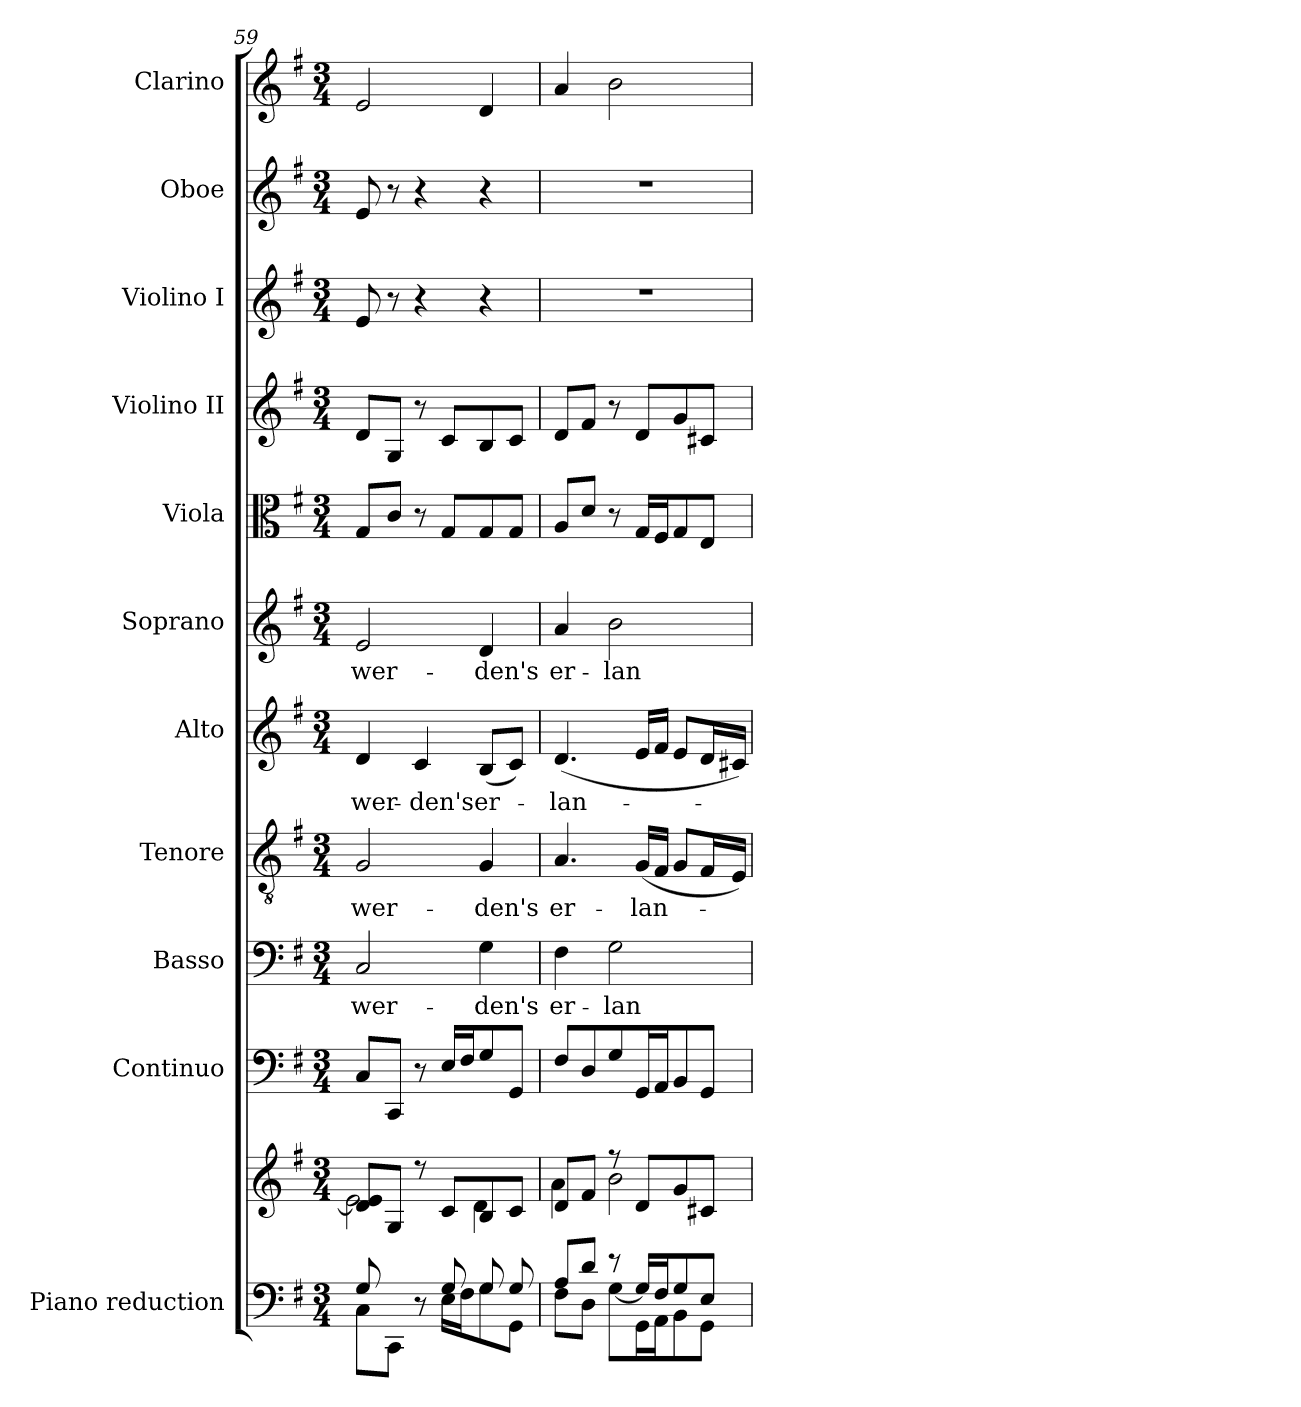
**kern	**kern	**kern	**kern	**text	**kern	**text	**kern	**text	**kern	**text	**kern	**kern	**kern	**kern	**kern
*part11	*part11	*part10	*part9	*part9	*part8	*part8	*part7	*part7	*part6	*part6	*part5	*part4	*part3	*part2	*part1
*staff12	*staff11	*staff10	*staff9	*staff9	*staff8	*staff8	*staff7	*staff7	*staff6	*staff6	*staff5	*staff4	*staff3	*staff2	*staff1
*I"Piano reduction	*	*I"Continuo	*I"Basso	*	*I"Tenore	*	*I"Alto	*	*I"Soprano	*	*I"Viola	*I"Violino II	*I"Violino I	*I"Oboe	*I"Clarino
*I'Pno	*	*	*	*	*	*	*	*	*	*	*	*	*	*I'Ob	*
*clefF4	*clefG2	*clefF4	*clefF4	*	*clefGv2	*	*clefG2	*	*clefG2	*	*clefC3	*clefG2	*clefG2	*clefG2	*clefG2
*k[f#]	*k[f#]	*k[f#]	*k[f#]	*	*k[f#]	*	*k[f#]	*	*k[f#]	*	*k[f#]	*k[f#]	*k[f#]	*k[f#]	*k[f#]
*M3/4	*M3/4	*M3/4	*M3/4	*	*M3/4	*	*M3/4	*	*M3/4	*	*M3/4	*M3/4	*M3/4	*M3/4	*M3/4
=59	=59	=59	=59	=59	=59	=59	=59	=59	=59	=59	=59	=59	=59	=59	=59
*^	*^	*	*	*	*	*	*	*	*	*	*	*	*	*	*
*	*	*	*^	*	*	*	*	*	*	*	*	*	*	*	*	*	*
!	!	!	!	!	!	!	!LO:LY:b	!	!LO:LY:b	!	!LO:LY:b	!	!LO:LY:b	!	!	!	!	!
8G/L	8C\L	8d/] 8e/L	2e\	8ryy	8C/L	2C/	wer-	2G/	wer-	4d/	wer-	2e/	wer-	8G/L	8d/L	8e/	8e/	2e/
8ryy	8CC\J	8G/J	.	8G\J	8CC/J	.	.	.	.	.	.	.	.	8c/J	8G/J	8r	8r	.
!	!	!	!	!	!	!	!	!	!	!	!LO:LY:b	!	!	!	!	!	!	!
8r	8ryy	8r	.	2ryy	8r	.	.	.	.	4c/	-den's	.	.	8r	8r	4r	4r	.
8G/L	16E\LL	8c/L	.	.	16E/LL	.	.	.	.	.	.	.	.	8G/L	8c/L	.	.	.
.	16F#\J	.	.	.	16F#/J	.	.	.	.	.	.	.	.	.	.	.	.	.
!	!	!	!	!	!	!	!LO:LY:b	!	!LO:LY:b	!	!LO:LY:b	!	!LO:LY:b	!	!	!	!	!
8G/	8G\	8B/	4d\	.	8G/	4G\	-den's	4G/	-den's	(8B/L	er-	4d/	-den's	8G/	8B/	4r	4r	4d/
8G/J	8GG\J	8c/J	.	.	8GG/J	.	.	.	.	8c/J)	.	.	.	8G/J	8c/J	.	.	.
*	*	*	*v	*v	*	*	*	*	*	*	*	*	*	*	*	*	*	*
!!LO:PB:g=z
=60	=60	=60	=60	=60	=60	=60	=60	=60	=60	=60	=60	=60	=60	=60	=60	=60	=60
!	!	!	!	!	!	!LO:LY:b	!	!LO:LY:b	!	!LO:LY:b	!	!LO:LY:b	!	!	!	!	!
8A/L	8F#\L	8d/L	4a\	8F#/L	4F#\	er-	4.A/	er-	(4.d/	-lan-	4a/	er-	8A/L	8d/L	2.r	2.r	4a/
8d/J	8D\J	8f#/J	.	8D/	.	.	.	.	.	.	.	.	8d/J	8f#/J	.	.	.
!	!	!	!	!	!	!LO:LY:b	!	!	!	!	!	!LO:LY:b	!	!	!	!	!
8r	[>8G\L	8r	2b\	8G/	2G\	-lan-	.	.	.	.	2b\	-lan-	8r	8r	.	.	2b\
!	!	!	!	!	!	!	!	!LO:LY:b	!	!	!	!	!	!	!	!	!
16G/LL]	16GG\L	8d/L	.	16GG/L	.	.	(16G/LL	-lan-	16e/LL	.	.	.	16G/LL	8d/L	.	.	.
16F#/J	16AA\J	.	.	16AA/J	.	.	16F#/JJ	.	16f#/JJ	.	.	.	16F#/J	.	.	.	.
8G/	8BB\	8g/	.	8BB/	.	.	8G/L	.	8e/L	.	.	.	8G/	8g/	.	.	.
8E/J	8GG\J	8c#X/J	.	8GG/J	.	.	16F#/L	.	16d/L	.	.	.	8E/J	8c#X/J	.	.	.
.	.	.	.	.	.	.	16E/JJ)	.	16c#X/JJ)	.	.	.	.	.	.	.	.
*v	*v	*	*	*	*	*	*	*	*	*	*	*	*	*	*	*	*
*	*v	*v	*	*	*	*	*	*	*	*	*	*	*	*	*	*
=	=	=	=	=	=	=	=	=	=	=	=	=	=	=	=
*-	*-	*-	*-	*-	*-	*-	*-	*-	*-	*-	*-	*-	*-	*-	*-
